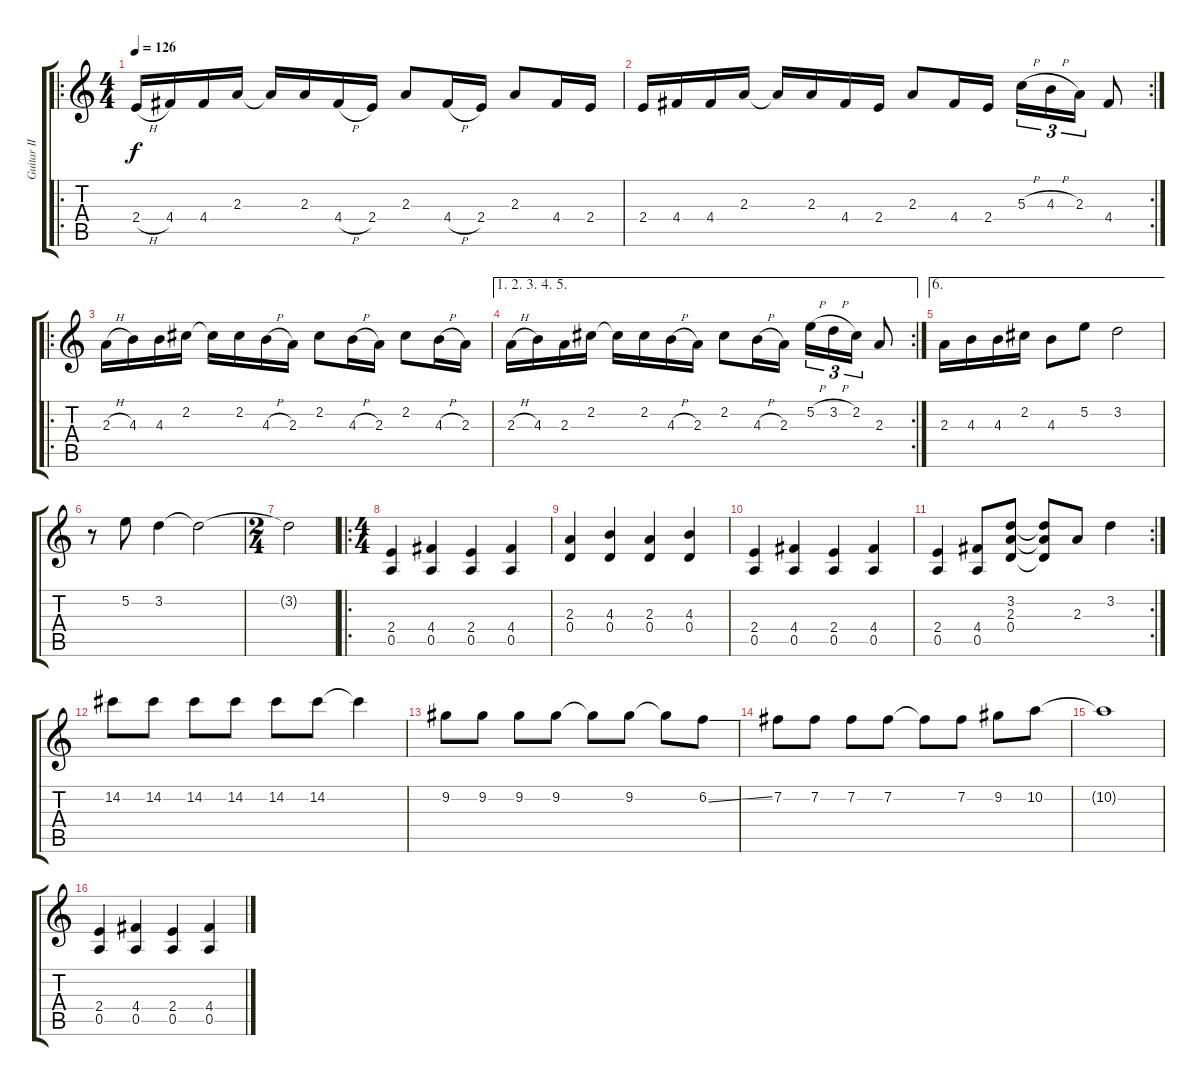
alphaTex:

\track ("Guitar II" "Guitar II") {instrument distortionguitar}
\staff {score tabs}
\tuning (E4 B3 G3 D3 A2 E2) {hide}
\ro
\ts (4 4)
\tempo 126
\clef g2
\ks c
2.4{h}.16{dy f instrument distortionguitar} 4.4.16 4.4.16 2.3.16 2.3{t}.16 2.3.16 4.4{h}.16 2.4.16 2.3.8 4.4{h}.16 2.4.16 2.3.8 4.4.16 2.4.16 |
\rc 2
2.4.16 4.4.16 4.4.16 2.3.16 2.3{t}.16 2.3.16 4.4.16 2.4.16 2.3.8 4.4.16 2.4.16 5.3{h}.16{tu (3 2)} 4.3{h}.16{tu (3 2)} 2.3.16{tu (3 2)} 4.4.8 |
\ro
2.3{h}.16 4.3.16 4.3.16 2.2.16 2.2{t}.16 2.2.16 4.3{h}.16 2.3.16 2.2.8 4.3{h}.16 2.3.16 2.2.8 4.3{h}.16 2.3.16 |
\ae (1 2 3 4 5)
\rc 2
2.3{h}.16 4.3.16 2.3.16 2.2.16 2.2{t}.16 2.2.16 4.3{h}.16 2.3.16 2.2.8 4.3{h}.16 2.3.16 5.2{h}.16{tu (3 2)} 3.2{h}.16{tu (3 2)} 2.2.16{tu (3 2)} 2.3.8 |
\ae 6
2.3.16 4.3.16 4.3.16 2.2.16 4.3.8 5.2.8 3.2.2 |
r.8 5.2.8 3.2.4 3.2{t}.2 |
\ts (2 4)
3.2{t}.2 |
\ro
\ts (4 4)
(2.4 0.5).4 (4.4 0.5).4 (2.4 0.5).4 (4.4 0.5).4 |
(2.3 0.4).4 (4.3 0.4).4 (2.3 0.4).4 (4.3 0.4).4 |
(2.4 0.5).4 (4.4 0.5).4 (2.4 0.5).4 (4.4 0.5).4 |
\rc 2
(2.4 0.5).4 (4.4 0.5).8 (3.2 2.3 0.4).8 (3.2{t} 2.3{t} 0.4{t}).8 2.3.8 3.2.4 |
14.2.8 14.2.8 14.2.8 14.2.8 14.2.8 14.2.8 14.2{t}.4 |
9.2.8 9.2.8 9.2.8 9.2.8 9.2{t}.8 9.2.8 9.2{t}.8 6.2{ss}.8 |
7.2.8 7.2.8 7.2.8 7.2.8 7.2{t}.8 7.2.8 9.2.8 10.2.8 |
10.2{t}.1 |
(2.4 0.5).4 (4.4 0.5).4 (2.4 0.5).4 (4.4 0.5).4
